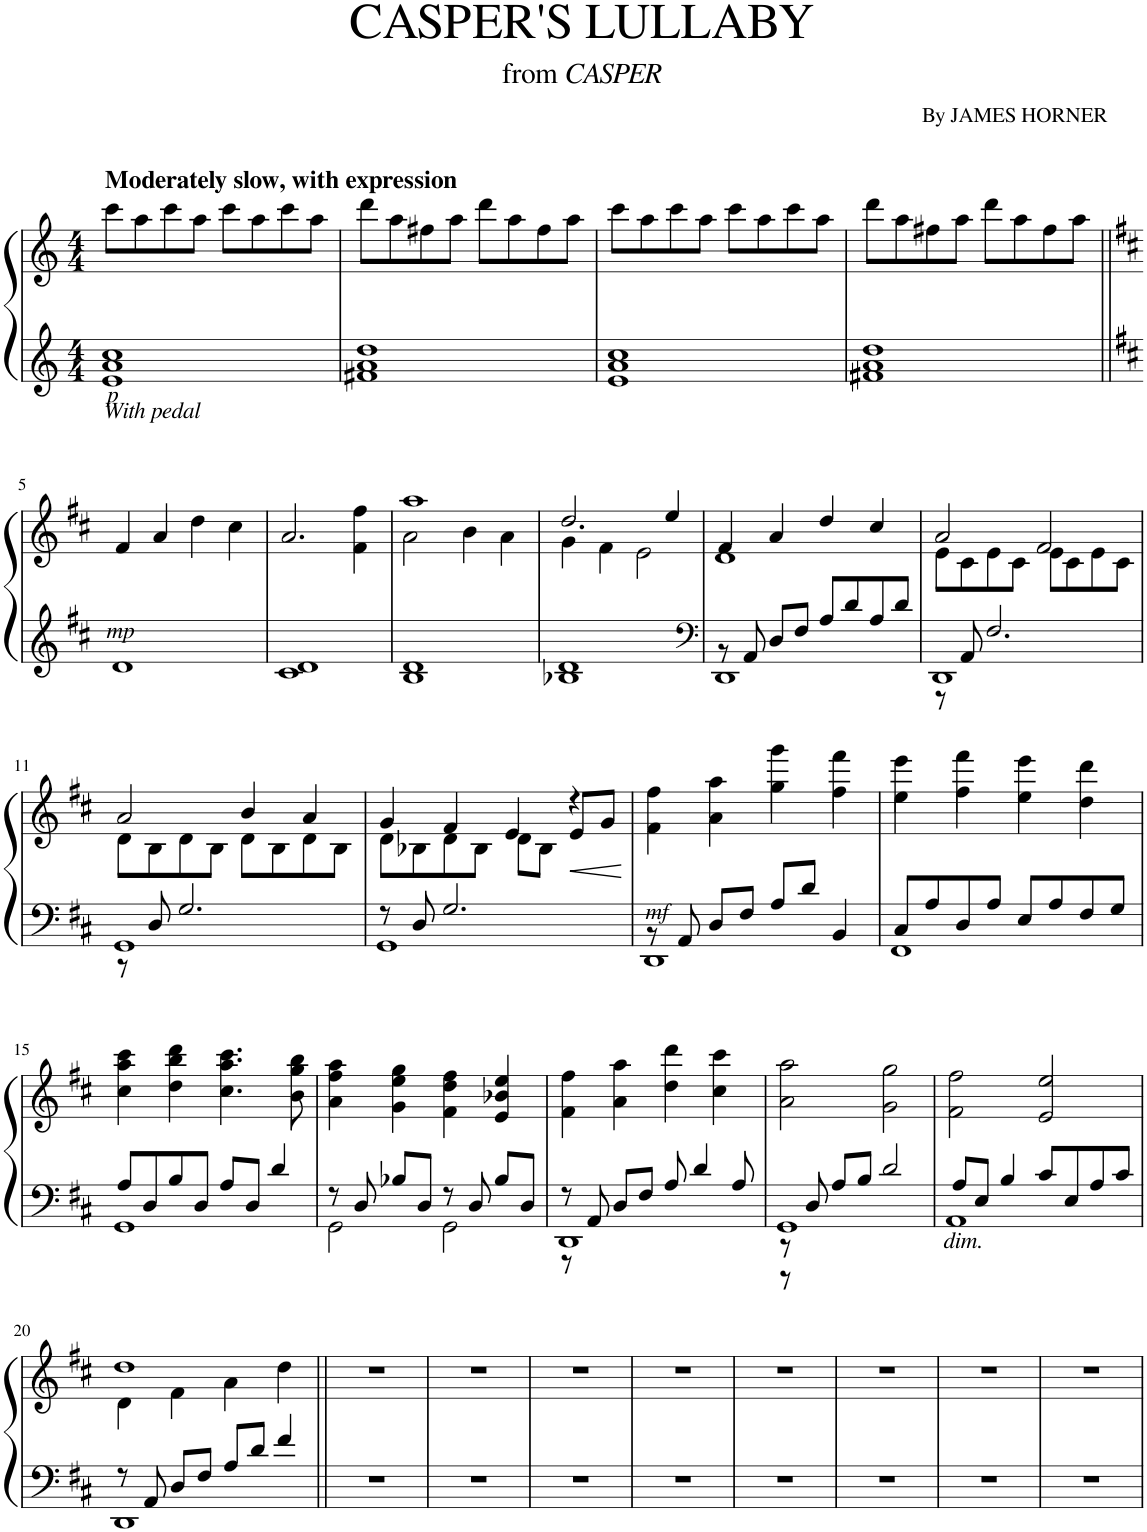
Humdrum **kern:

**kern	**kern	**dynam
*part1	*part1	*part1
*staff2	*staff1	*staff1/2
*I"Piano	*	*
*I'Pno.	*	*
*clefG2	*clefG2	*
*k[]	*k[]	*
*M4/4	*M4/4	*
=1	=1	=1
!	!LO:TX:a:B:t=Moderately slow, with expression	!
!LO:TX:b:i:t=p	!	!
!LO:TX:b:i:t=With pedal	!	!
1e 1a 1cc	8ccc\L	.
.	8aa\	.
.	8ccc\	.
.	8aa\J	.
.	8ccc\L	.
.	8aa\	.
.	8ccc\	.
.	8aa\J	.
=2	=2	=2
1f#X 1a 1dd	8ddd\L	.
.	8aa\	.
.	8ff#X\	.
.	8aa\J	.
.	8ddd\L	.
.	8aa\	.
.	8ff#\	.
.	8aa\J	.
=3	=3	=3
1e 1a 1cc	8ccc\L	.
.	8aa\	.
.	8ccc\	.
.	8aa\J	.
.	8ccc\L	.
.	8aa\	.
.	8ccc\	.
.	8aa\J	.
=4	=4	=4
1f#X 1a 1dd	8ddd\L	.
.	8aa\	.
.	8ff#X\	.
.	8aa\J	.
.	8ddd\L	.
.	8aa\	.
.	8ff#\	.
!	!LO:TX:a:t=By JAMES HORNER	!
.	8aa\J	.
!!LO:LB:g=z
=5||	=5||	=5||
*k[f#c#]	*k[f#c#]	*
!LO:TX:b:i:t=mp	!	!
1d	4f#/	.
.	4a/	.
.	4dd\	.
.	4cc#\	.
=6	=6	=6
*^	*	*
1c#	1d	2.a/	.
.	.	4f#\ 4ff#\	.
=7	=7	=7	=7
*	*	*^	*
1d	1B	2a\	1aa	.
.	.	4b\	.	.
.	.	4a\	.	.
=8	=8	=8	=8	=8
1d	1B-X	4g\	2.dd/	.
.	.	4f#\	.	.
.	.	2e\	.	.
.	.	.	4ee/	.
*v	*v	*	*	*
=9	=9	=9	=9
*clefF4	*	*	*
*^	*	*	*
*	*^	*	*	*
8ryy	8r	1DD	4f#/	1d	.
8AA/	8ryy	.	.	.	.
4ryy	8D/L	.	4a/	.	.
.	8F#/J	.	.	.	.
2ryy	8A/L	.	4dd/	.	.
.	8d/	.	.	.	.
.	8A/	.	4cc#/	.	.
.	8d/J	.	.	.	.
*	*v	*v	*	*	*
=10	=10	=10	=10	=10
1DD	8r	8e\L	2a/	.
.	8AA/	8c#\	.	.
.	2.F#/	8e\	.	.
.	.	8c#\J	.	.
.	.	8e\L	2f#/	.
.	.	8c#\	.	.
.	.	8e\	.	.
.	.	8c#\J	.	.
!!LO:LB:g=z	!!
=11	=11	=11	=11	=11
1GG	8r	8d\L	2a/	.
.	8D/	8B\	.	.
.	2.G/	8d\	.	.
.	.	8B\J	.	.
.	.	8d\L	4b/	.
.	.	8B\	.	.
.	.	8d\	4a/	.
.	.	8B\J	.	.
=12	=12	=12	=12	=12
8r	1GG	8d\L	4g/	.
8D/	.	8B-X\	.	.
2.G/	.	8d\	4f#/	.
.	.	8B-\J	.	.
.	.	8d\L	4e/	.
.	.	8B-\J	.	.
!	!	!	!	!LO:HP:b
.	.	4r	8e/L	<
.	.	.	8g/J	.
*v	*v	*	*	*
*	*v	*v	*
.	.	[
=13	=13	=13
*^	*^	*
*	*^	*	*	*
!LO:TX:b:i:t=mf	!	!	!	!	!
8ryy	8r	1DD	4f#\	4ff#\	.
8AA/	8ryy	.	.	.	.
4ryy	8D/L	.	4a\	4aa\	.
.	8F#/J	.	.	.	.
2ryy	8A/L	.	4gg\	4ggg\	.
.	8d/J	.	.	.	.
.	4BB/	.	4ff#\	4fff#\	.
*	*v	*v	*	*	*
=14	=14	=14	=14	=14
8C#/L	1FF#	4ee\	4eee\	.
8A/	.	.	.	.
8D/	.	4ff#\	4fff#\	.
8A/J	.	.	.	.
8E/L	.	4ee\	4eee\	.
8A/	.	.	.	.
8F#/	.	4dd\	4ddd\	.
8G/J	.	.	.	.
*	*	*v	*v	*
!!LO:LB:g=z
=15	=15	=15	=15
8A/L	1GG	4cc#\ 4aa\ 4ccc#\	.
8D/	.	.	.
8B/	.	4dd\ 4bb\ 4ddd\	.
8D/J	.	.	.
8A/L	.	4.cc#\ 4.aa\ 4.ccc#\	.
8D/J	.	.	.
4d/	.	.	.
.	.	8b\ 8gg\ 8bb\	.
=16	=16	=16	=16
*	*^	*	*
8r	2GG\	8ryy	4a\ 4ff#\ 4aa\	.
8ryy	.	8D/	.	.
8B-X/L	.	4ryy	4g\ 4ee\ 4gg\	.
8D/J	.	.	.	.
8r	2GG\	8ryy	4f#\ 4dd\ 4ff#\	.
8ryy	.	8D/	.	.
8B-/L	.	8ryy	4e/ 4b-X/ 4ee/	.
8D/J	.	8ryy	.	.
=17	=17	=17	=17	=17
8r	1DD	8r	4f#\ 4ff#\	.
8ryy	.	8AA/	.	.
8D/L	.	4ryy	4a\ 4aa\	.
8F#/J	.	.	.	.
4ryy	.	8A/	4dd\ 4ddd\	.
.	.	4d/	.	.
8ryy	.	.	4cc#\ 4ccc#\	.
8A/	.	8ryy	.	.
=18	=18	=18	=18	=18
1GG	8r	8r	2a\ 2aa\	.
.	8ryy	8D/	.	.
.	8A/L	4ryy	.	.
.	8B/J	.	.	.
.	8ryy	2d/	2g\ 2gg\	.
.	8ryy	.	.	.
.	4ryy	.	.	.
*	*v	*v	*	*
=19	=19	=19	=19
!LO:TX:b:i:t=dim.	!	!	!
1AA	8A/L	2f#\ 2ff#\	.
.	8E/J	.	.
.	4B/	.	.
.	8c#/L	2e/ 2ee/	.
.	8E/	.	.
.	8A/	.	.
.	8c#/J	.	.
!!LO:LB:g=z
=20	=20	=20	=20
*	*^	*^	*
8r	1DD	4ryy	1dd	4d\	.
8AA/	.	.	.	.	.
8ryy	.	8D/L	.	4f#\	.
8ryy	.	8F#/J	.	.	.
8ryy	.	8A/L	.	4a\	.
8ryy	.	8d/J	.	.	.
4ryy	.	4f#/	.	4dd\	.
*v	*v	*v	*	*	*
*	*v	*v	*
=21||	=21||	=21||
1r	1r	.
=22	=22	=22
1r	1r	.
=23	=23	=23
1r	1r	.
=24	=24	=24
1r	1r	.
=25	=25	=25
1r	1r	.
=26	=26	=26
1r	1r	.
=27	=27	=27
1r	1r	.
=28	=28	=28
1r	1r	.
=	=	=
*-	*-	*-
